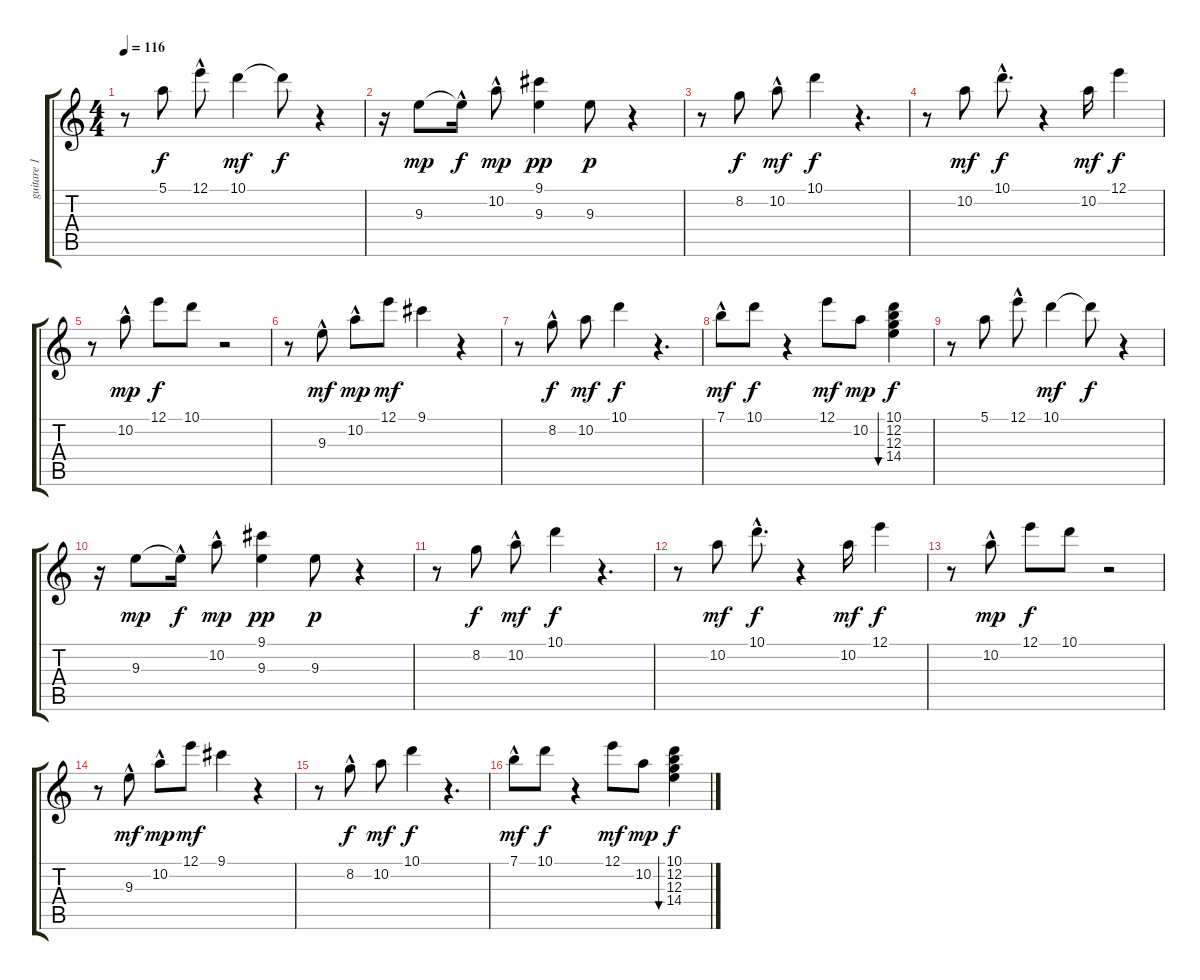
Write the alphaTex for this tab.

\track ("guitare 1" "guitare 1") {instrument electricguitarmuted}
\staff {score tabs}
\tuning (E4 B3 G3 D3 A2 E2) {hide}
\ts (4 4)
\tempo 116
\clef g2
\ks c
r.8{dy f} 5.1.8 12.1{hac}.8 10.1.4{dy mf} 10.1{t}.8{dy f} r.4 |
r.16 9.3.8{dy mp} 9.3{hac t}.16{dy f} 10.2{hac}.8{dy mp} (9.1 9.3).4{dy pp} 9.3.8{dy p} r.4 |
r.8 8.2.8{dy f} 10.2{hac}.8{dy mf} 10.1.4{dy f} r.4{d} |
r.8 10.2.8{dy mf} 10.1{hac}.8{d dy f} r.4 10.2.16{dy mf} 12.1.4{dy f} |
r.8 10.2{hac}.8{dy mp} 12.1.8{dy f} 10.1.8 r.2 |
r.8 9.3{hac}.8{dy mf} 10.2{hac}.8{dy mp} 12.1.8{dy mf} 9.1.4 r.4 |
r.8 8.2{hac}.8{dy f} 10.2.8{dy mf} 10.1.4{dy f} r.4{d} |
7.1{hac}.8{dy mf} 10.1.8{dy f} r.4 12.1.8{dy mf} 10.2.8{dy mp} (10.1 12.2 12.3 14.4).4{bu 480 dy f} |
r.8 5.1.8 12.1{hac}.8 10.1.4{dy mf} 10.1{t}.8{dy f} r.4 |
r.16 9.3.8{dy mp} 9.3{hac t}.16{dy f} 10.2{hac}.8{dy mp} (9.1 9.3).4{dy pp} 9.3.8{dy p} r.4 |
r.8 8.2.8{dy f} 10.2{hac}.8{dy mf} 10.1.4{dy f} r.4{d} |
r.8 10.2.8{dy mf} 10.1{hac}.8{d dy f} r.4 10.2.16{dy mf} 12.1.4{dy f} |
r.8 10.2{hac}.8{dy mp} 12.1.8{dy f} 10.1.8 r.2 |
r.8 9.3{hac}.8{dy mf} 10.2{hac}.8{dy mp} 12.1.8{dy mf} 9.1.4 r.4 |
r.8 8.2{hac}.8{dy f} 10.2.8{dy mf} 10.1.4{dy f} r.4{d} |
7.1{hac}.8{dy mf} 10.1.8{dy f} r.4 12.1.8{dy mf} 10.2.8{dy mp} (10.1 12.2 12.3 14.4).4{bu 480 dy f}
